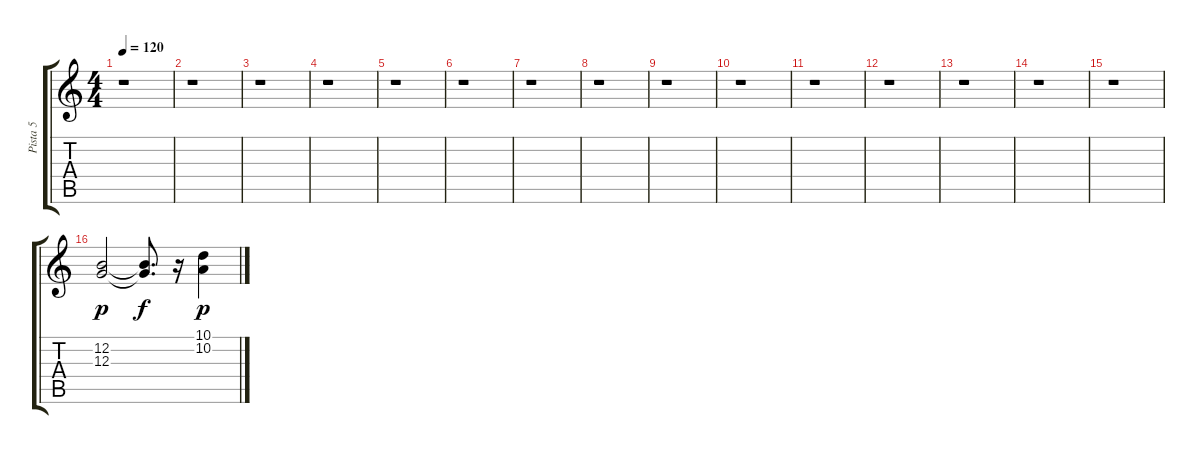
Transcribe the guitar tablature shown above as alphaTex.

\track ("Pista 5" "Pista 5") {instrument pad4choir}
\staff {score tabs}
\tuning (E4 B3 G3 D3 A2 E2) {hide}
\ts (4 4)
\tempo 120
\clef g2
\ks c
r.1{dy p} |
r.1 |
r.1 |
r.1 |
r.1 |
r.1 |
r.1 |
r.1 |
r.1 |
r.1 |
r.1 |
r.1 |
r.1 |
r.1 |
r.1 |
(12.2 12.3).2 (12.2{t} 12.3{t}).8{d dy f} r.16 (10.1 10.2).4{dy p}
